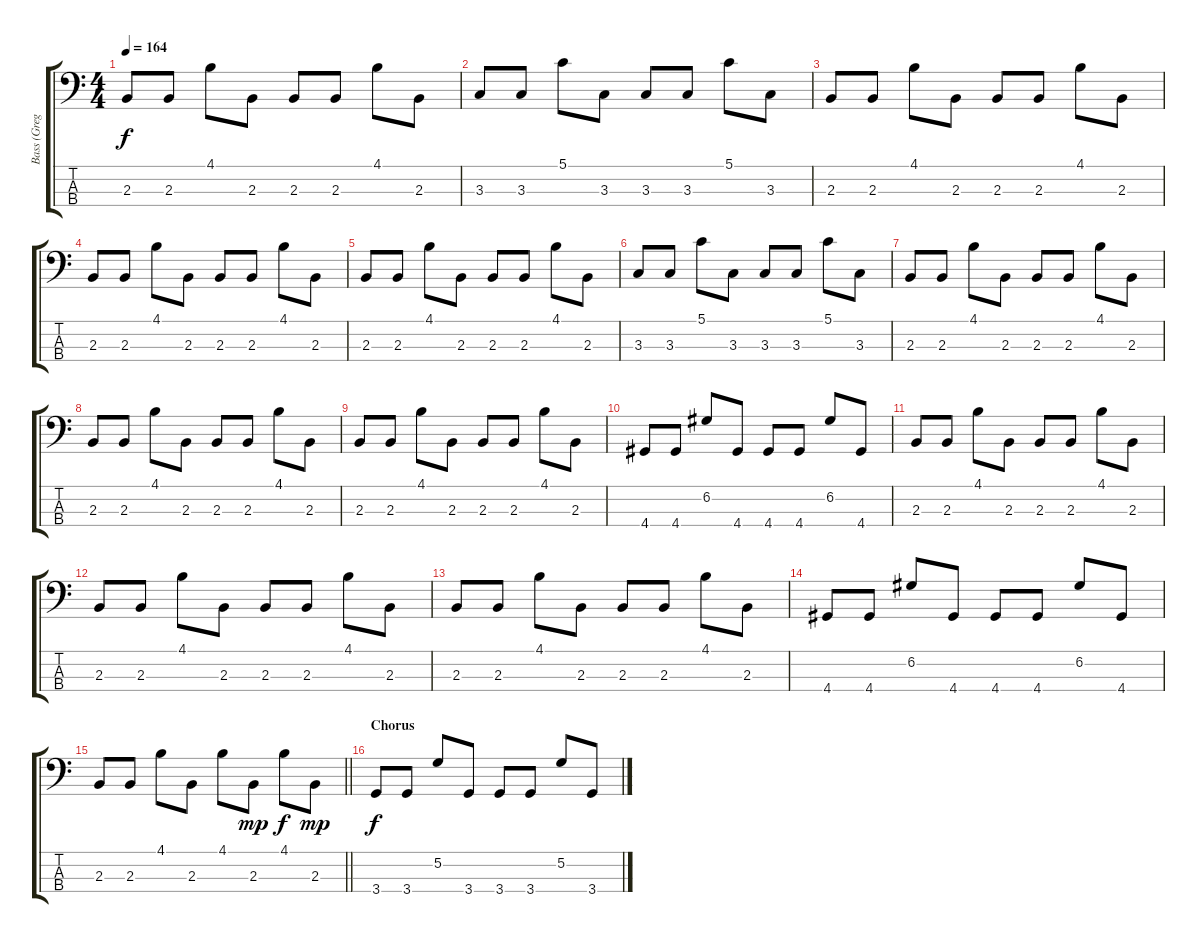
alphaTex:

\track ("Bass (Greg Smith)" "Bass (Greg") {instrument electricbassfinger}
\staff {score tabs}
\tuning (G2 D2 A1 E1) {hide}
\ts (4 4)
\tempo 164
\clef f4
\ks c
2.3.8{dy f} 2.3.8 4.1.8 2.3.8 2.3.8 2.3.8 4.1.8 2.3.8 |
3.3.8 3.3.8 5.1.8 3.3.8 3.3.8 3.3.8 5.1.8 3.3.8 |
2.3.8 2.3.8 4.1.8 2.3.8 2.3.8 2.3.8 4.1.8 2.3.8 |
2.3.8 2.3.8 4.1.8 2.3.8 2.3.8 2.3.8 4.1.8 2.3.8 |
2.3.8 2.3.8 4.1.8 2.3.8 2.3.8 2.3.8 4.1.8 2.3.8 |
3.3.8 3.3.8 5.1.8 3.3.8 3.3.8 3.3.8 5.1.8 3.3.8 |
2.3.8 2.3.8 4.1.8 2.3.8 2.3.8 2.3.8 4.1.8 2.3.8 |
2.3.8 2.3.8 4.1.8 2.3.8 2.3.8 2.3.8 4.1.8 2.3.8 |
2.3.8 2.3.8 4.1.8 2.3.8 2.3.8 2.3.8 4.1.8 2.3.8 |
4.4.8 4.4.8 6.2.8 4.4.8 4.4.8 4.4.8 6.2.8 4.4.8 |
2.3.8 2.3.8 4.1.8 2.3.8 2.3.8 2.3.8 4.1.8 2.3.8 |
2.3.8 2.3.8 4.1.8 2.3.8 2.3.8 2.3.8 4.1.8 2.3.8 |
2.3.8 2.3.8 4.1.8 2.3.8 2.3.8 2.3.8 4.1.8 2.3.8 |
4.4.8 4.4.8 6.2.8 4.4.8 4.4.8 4.4.8 6.2.8 4.4.8 |
\barLineRight lightlight
2.3.8 2.3.8 4.1.8 2.3.8 4.1.8 2.3.8{dy mp} 4.1.8{dy f} 2.3.8{dy mp} |
\section ("" "Chorus")
3.4.8{dy f} 3.4.8 5.2.8 3.4.8 3.4.8 3.4.8 5.2.8 3.4.8
